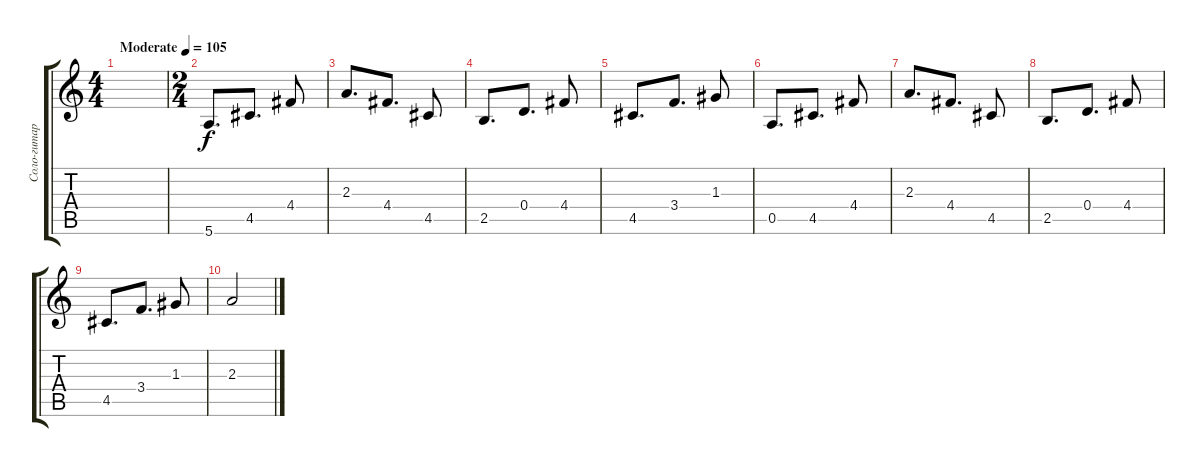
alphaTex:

\track ("Соло-гитара 2" "Соло-гитар") {instrument distortionguitar}
\staff {score tabs}
\tuning (E4 B3 G3 D3 A2 E2) {hide}
\ts (4 4)
\tempo (105 "Moderate")
\clef g2
\ks c
|
\ts (2 4)
5.6.8{d} 4.5.8{d} 4.4.8 |
2.3.8{d} 4.4.8{d} 4.5.8 |
2.5.8{d} 0.4.8{d} 4.4.8 |
4.5.8{d} 3.4.8{d} 1.3.8 |
0.5.8{d} 4.5.8{d} 4.4.8 |
2.3.8{d} 4.4.8{d} 4.5.8 |
2.5.8{d} 0.4.8{d} 4.4.8 |
4.5.8{d} 3.4.8{d} 1.3.8 |
2.3.2
